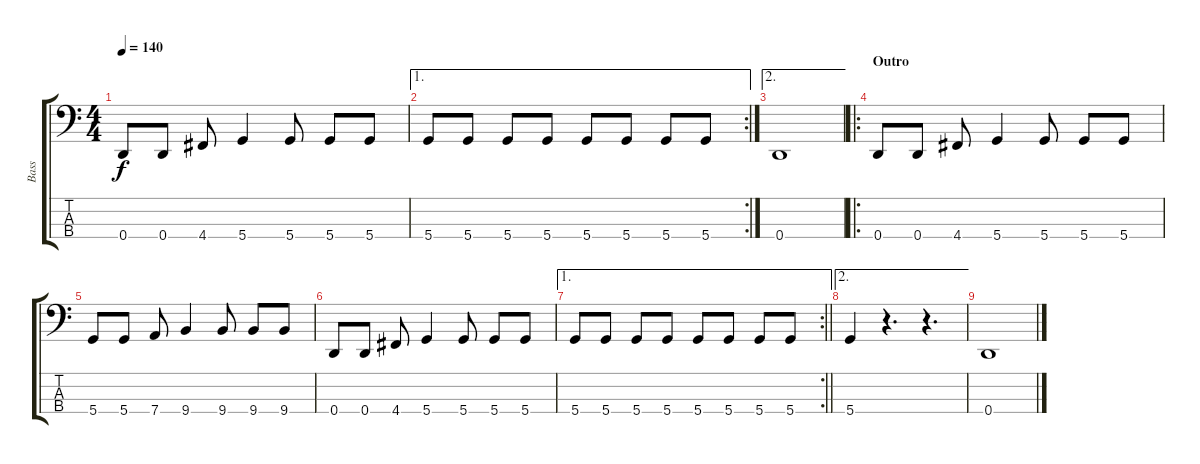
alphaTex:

\track ("Bass" "Bass") {instrument electricbasspick}
\staff {score tabs}
\tuning (G2 D2 A1 D1) {hide}
\ts (4 4)
\tempo 140
\clef f4
\ks c
0.4.8{dy f} 0.4.8 4.4.8 5.4.4 5.4.8 5.4.8 5.4.8 |
\ae 1
\rc 2
5.4.8 5.4.8 5.4.8 5.4.8 5.4.8 5.4.8 5.4.8 5.4.8 |
\ae 2
0.4.1 |
\ro
\section ("" "Outro")
0.4.8 0.4.8 4.4.8 5.4.4 5.4.8 5.4.8 5.4.8 |
5.4.8 5.4.8 7.4.8 9.4.4 9.4.8 9.4.8 9.4.8 |
0.4.8 0.4.8 4.4.8 5.4.4 5.4.8 5.4.8 5.4.8 |
\ae 1
\rc 2
\barLineRight lightlight
5.4.8 5.4.8 5.4.8 5.4.8 5.4.8 5.4.8 5.4.8 5.4.8 |
\ae 2
5.4.4 r.4{d} r.4{d} |
0.4.1
